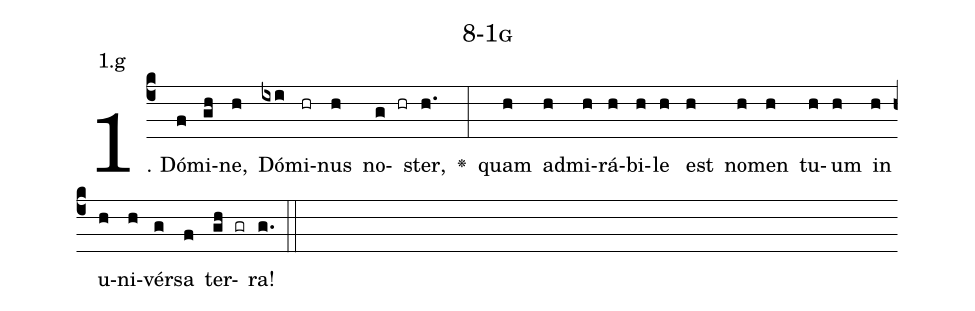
name: 8-1g;
annotation: 1.g;
%%
(c4)1. Dó(f)mi(gh)ne,(h) Dó(ixi)mi(hr)nus(h) no(g hr)ster,(h.) <v>\greheightstar</v>(:) quam(h) ad(h)mi(h)rá(h)bi(h)le(h) est(h) no(h)men(h) tu(h)um(h) in(h) u(h)ni(h)vér(g)sa(f) ter(gh gr)ra!(g.) (::)
